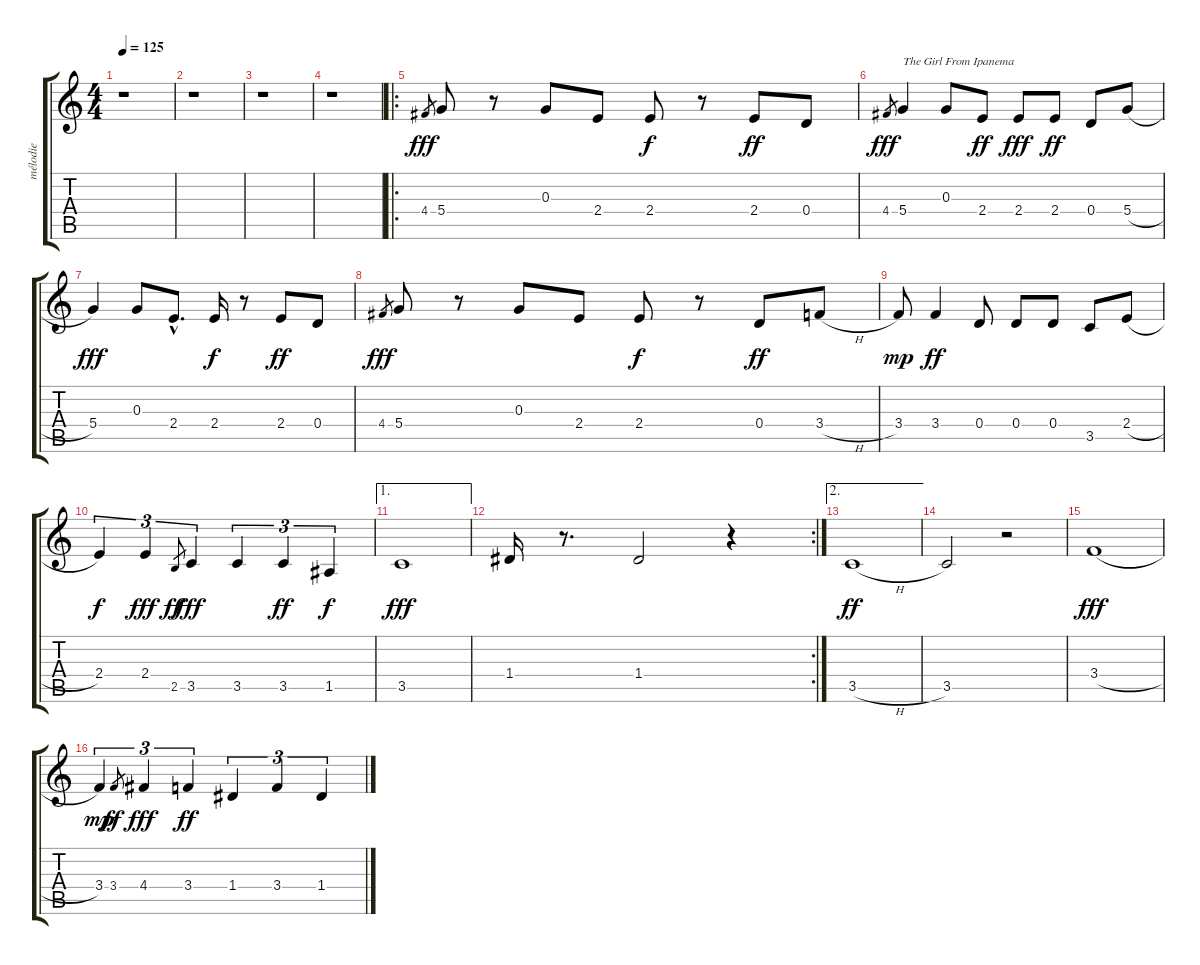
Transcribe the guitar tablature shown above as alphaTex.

\track ("mélodie" "mélodie") {instrument panflute}
\staff {score tabs}
\tuning (E5 B4 G4 D4 A3 E3) {hide}
\ts (4 4)
\tempo 125
\clef g2
\ks c
r.1{dy fff instrument panflute} |
r.1 |
r.1 |
r.1 |
\ro
4.4.8{gr} 5.4.8 r.8 0.3.8 2.4.8 2.4.8{dy f} r.8 2.4.8{dy ff} 0.4.8 |
4.4.8{gr dy fff} 5.4.4{txt "The Girl From Ipanema"} 0.3.8 2.4.8{dy ff} 2.4.8{dy fff} 2.4.8{dy ff} 0.4.8 5.4{h}.8 |
5.4.4{dy fff} 0.3.8 2.4{hac}.8{d} 2.4.16{dy f} r.8 2.4.8{dy ff} 0.4.8 |
4.4.8{gr dy fff} 5.4.8 r.8 0.3.8 2.4.8 2.4.8{dy f} r.8 0.4.8{dy ff} 3.4{h}.8 |
3.4.8{dy mp} 3.4.4{dy ff} 0.4.8 0.4.8 0.4.8 3.5.8 2.4{h}.8 |
2.4.4{tu (3 2) dy f} 2.4.4{tu (3 2) dy fff} 2.5.8{gr dy ff} 3.5.4{tu (3 2) dy fff} 3.5.4{tu (3 2)} 3.5.4{tu (3 2) dy ff} 1.5.4{tu (3 2) dy f} |
\ae 1
3.5.1{dy fff} |
\rc 2
1.4.16 r.8{d} 1.4.2 r.4 |
\ae 2
3.5{h}.1{dy ff} |
3.5.2 r.2 |
3.4{h}.1{dy fff} |
3.4.4{tu (3 2) dy mp} 3.4.8{gr dy ff} 4.4.4{tu (3 2) dy fff} 3.4.4{tu (3 2) dy ff} 1.4.4{tu (3 2)} 3.4.4{tu (3 2)} 1.4.4{tu (3 2)}
